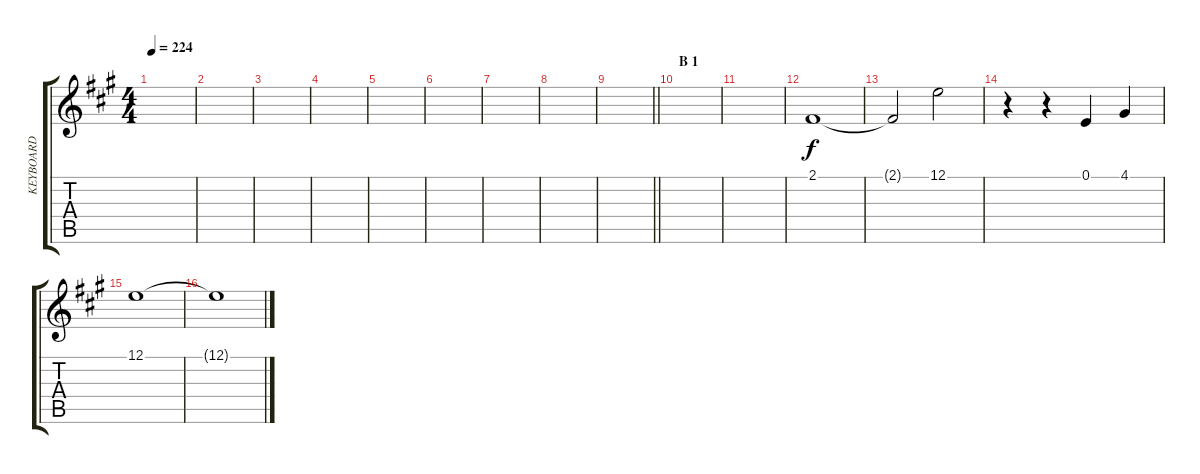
\track ("KEYBOARD" "KEYBOARD") {instrument stringensemble1}
\staff {score tabs}
\tuning (E4 B3 G3 D3 A2 E2) {hide}
\ts (4 4)
\tempo 224
\clef g2
\ks a
|
|
|
|
|
|
|
|
\barLineRight lightlight
|
\section ("" "B 1")
|
|
2.1.1{instrument synthstrings1} |
2.1{t}.2 12.1.2 |
r.4 r.4 0.1.4 4.1.4 |
12.1.1 |
12.1{t}.1
